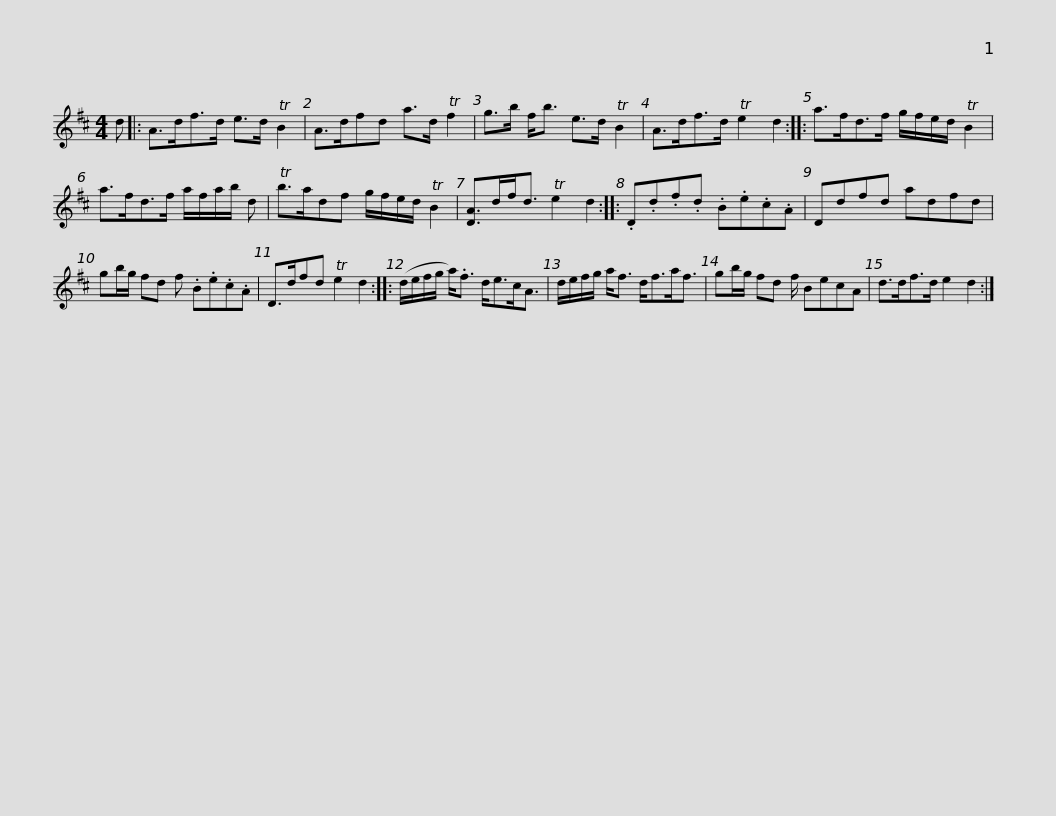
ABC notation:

X:1
L:1/8
M:4/4
I:linebreak $
K:D
V:1 treble
V:1
 d |: A>df>d e>d TB2 | A>dfd a>d Tf2 | g>b f<b e>d TB2 | A>df>d Te2 d2 :: %5
 a>fd>f g/f/e/d/ TB2 |$ a>fd>f a/f/a/b/ d | Tb>adf g/f/e/d/ TB2 | [DA]>df<d Te2 d2 :: .D.d.f.d .B.e.c.A | %10
 Ddfd adfd |$ gb/g/ fd f .B.e.c.A | D>dfd Te2 d2 :: (d/e/f/g/ a<).f d<ec<A | d/e/f/g/ a<f d<fa<f |$ %15
 gb/g/ fd f/ BecA | d>df>d e2 d2 :| %17
